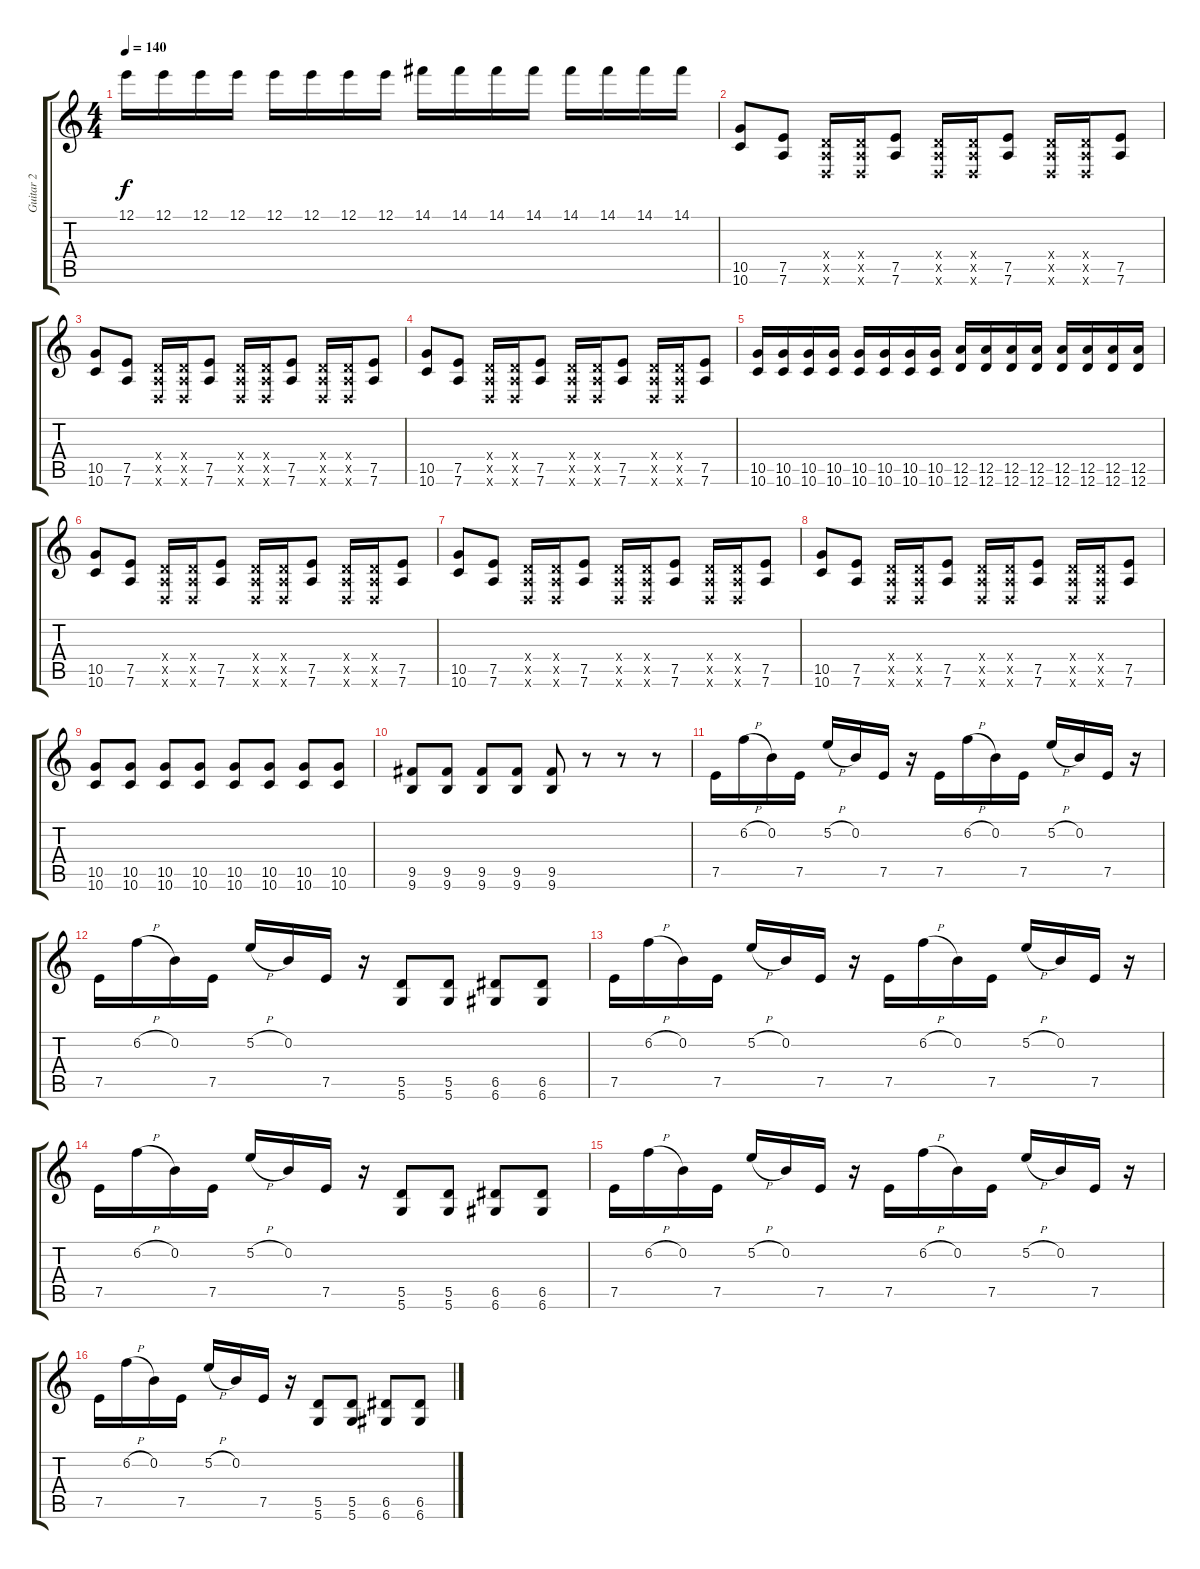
\track ("Guitar 2" "Guitar 2") {instrument overdrivenguitar}
\staff {score tabs}
\tuning (E4 B3 G3 D3 A2 D2) {hide}
\ts (4 4)
\tempo 140
\clef g2
\ks c
12.1.16{dy f} 12.1.16 12.1.16 12.1.16 12.1.16 12.1.16 12.1.16 12.1.16 14.1.16 14.1.16 14.1.16 14.1.16 14.1.16 14.1.16 14.1.16 14.1.16 |
(10.5 10.6).8 (7.5 7.6).8 (0.4{x} 0.5{x} 0.6{x}).16 (0.4{x} 0.5{x} 0.6{x}).16 (7.5 7.6).8 (0.4{x} 0.5{x} 0.6{x}).16 (0.4{x} 0.5{x} 0.6{x}).16 (7.5 7.6).8 (0.4{x} 0.5{x} 0.6{x}).16 (0.4{x} 0.5{x} 0.6{x}).16 (7.5 7.6).8 |
(10.5 10.6).8 (7.5 7.6).8 (0.4{x} 0.5{x} 0.6{x}).16 (0.4{x} 0.5{x} 0.6{x}).16 (7.5 7.6).8 (0.4{x} 0.5{x} 0.6{x}).16 (0.4{x} 0.5{x} 0.6{x}).16 (7.5 7.6).8 (0.4{x} 0.5{x} 0.6{x}).16 (0.4{x} 0.5{x} 0.6{x}).16 (7.5 7.6).8 |
(10.5 10.6).8 (7.5 7.6).8 (0.4{x} 0.5{x} 0.6{x}).16 (0.4{x} 0.5{x} 0.6{x}).16 (7.5 7.6).8 (0.4{x} 0.5{x} 0.6{x}).16 (0.4{x} 0.5{x} 0.6{x}).16 (7.5 7.6).8 (0.4{x} 0.5{x} 0.6{x}).16 (0.4{x} 0.5{x} 0.6{x}).16 (7.5 7.6).8 |
(10.5 10.6).16 (10.5 10.6).16 (10.5 10.6).16 (10.5 10.6).16 (10.5 10.6).16 (10.5 10.6).16 (10.5 10.6).16 (10.5 10.6).16 (12.5 12.6).16 (12.5 12.6).16 (12.5 12.6).16 (12.5 12.6).16 (12.5 12.6).16 (12.5 12.6).16 (12.5 12.6).16 (12.5 12.6).16 |
(10.5 10.6).8 (7.5 7.6).8 (0.4{x} 0.5{x} 0.6{x}).16 (0.4{x} 0.5{x} 0.6{x}).16 (7.5 7.6).8 (0.4{x} 0.5{x} 0.6{x}).16 (0.4{x} 0.5{x} 0.6{x}).16 (7.5 7.6).8 (0.4{x} 0.5{x} 0.6{x}).16 (0.4{x} 0.5{x} 0.6{x}).16 (7.5 7.6).8 |
(10.5 10.6).8 (7.5 7.6).8 (0.4{x} 0.5{x} 0.6{x}).16 (0.4{x} 0.5{x} 0.6{x}).16 (7.5 7.6).8 (0.4{x} 0.5{x} 0.6{x}).16 (0.4{x} 0.5{x} 0.6{x}).16 (7.5 7.6).8 (0.4{x} 0.5{x} 0.6{x}).16 (0.4{x} 0.5{x} 0.6{x}).16 (7.5 7.6).8 |
(10.5 10.6).8 (7.5 7.6).8 (0.4{x} 0.5{x} 0.6{x}).16 (0.4{x} 0.5{x} 0.6{x}).16 (7.5 7.6).8 (0.4{x} 0.5{x} 0.6{x}).16 (0.4{x} 0.5{x} 0.6{x}).16 (7.5 7.6).8 (0.4{x} 0.5{x} 0.6{x}).16 (0.4{x} 0.5{x} 0.6{x}).16 (7.5 7.6).8 |
(10.5 10.6).8 (10.5 10.6).8 (10.5 10.6).8 (10.5 10.6).8 (10.5 10.6).8 (10.5 10.6).8 (10.5 10.6).8 (10.5 10.6).8 |
(9.5 9.6).8 (9.5 9.6).8 (9.5 9.6).8 (9.5 9.6).8 (9.5 9.6).8 r.8 r.8 r.8 |
7.5.16 6.2{h}.16 0.2.16 7.5.16 5.2{h}.16 0.2.16 7.5.16 r.16 7.5.16 6.2{h}.16 0.2.16 7.5.16 5.2{h}.16 0.2.16 7.5.16 r.16 |
7.5.16 6.2{h}.16 0.2.16 7.5.16 5.2{h}.16 0.2.16 7.5.16 r.16 (5.5 5.6).8 (5.5 5.6).8 (6.5 6.6).8 (6.5 6.6).8 |
7.5.16 6.2{h}.16 0.2.16 7.5.16 5.2{h}.16 0.2.16 7.5.16 r.16 7.5.16 6.2{h}.16 0.2.16 7.5.16 5.2{h}.16 0.2.16 7.5.16 r.16 |
7.5.16 6.2{h}.16 0.2.16 7.5.16 5.2{h}.16 0.2.16 7.5.16 r.16 (5.5 5.6).8 (5.5 5.6).8 (6.5 6.6).8 (6.5 6.6).8 |
7.5.16 6.2{h}.16 0.2.16 7.5.16 5.2{h}.16 0.2.16 7.5.16 r.16 7.5.16 6.2{h}.16 0.2.16 7.5.16 5.2{h}.16 0.2.16 7.5.16 r.16 |
7.5.16 6.2{h}.16 0.2.16 7.5.16 5.2{h}.16 0.2.16 7.5.16 r.16 (5.5 5.6).8 (5.5 5.6).8 (6.5 6.6).8 (6.5 6.6).8
